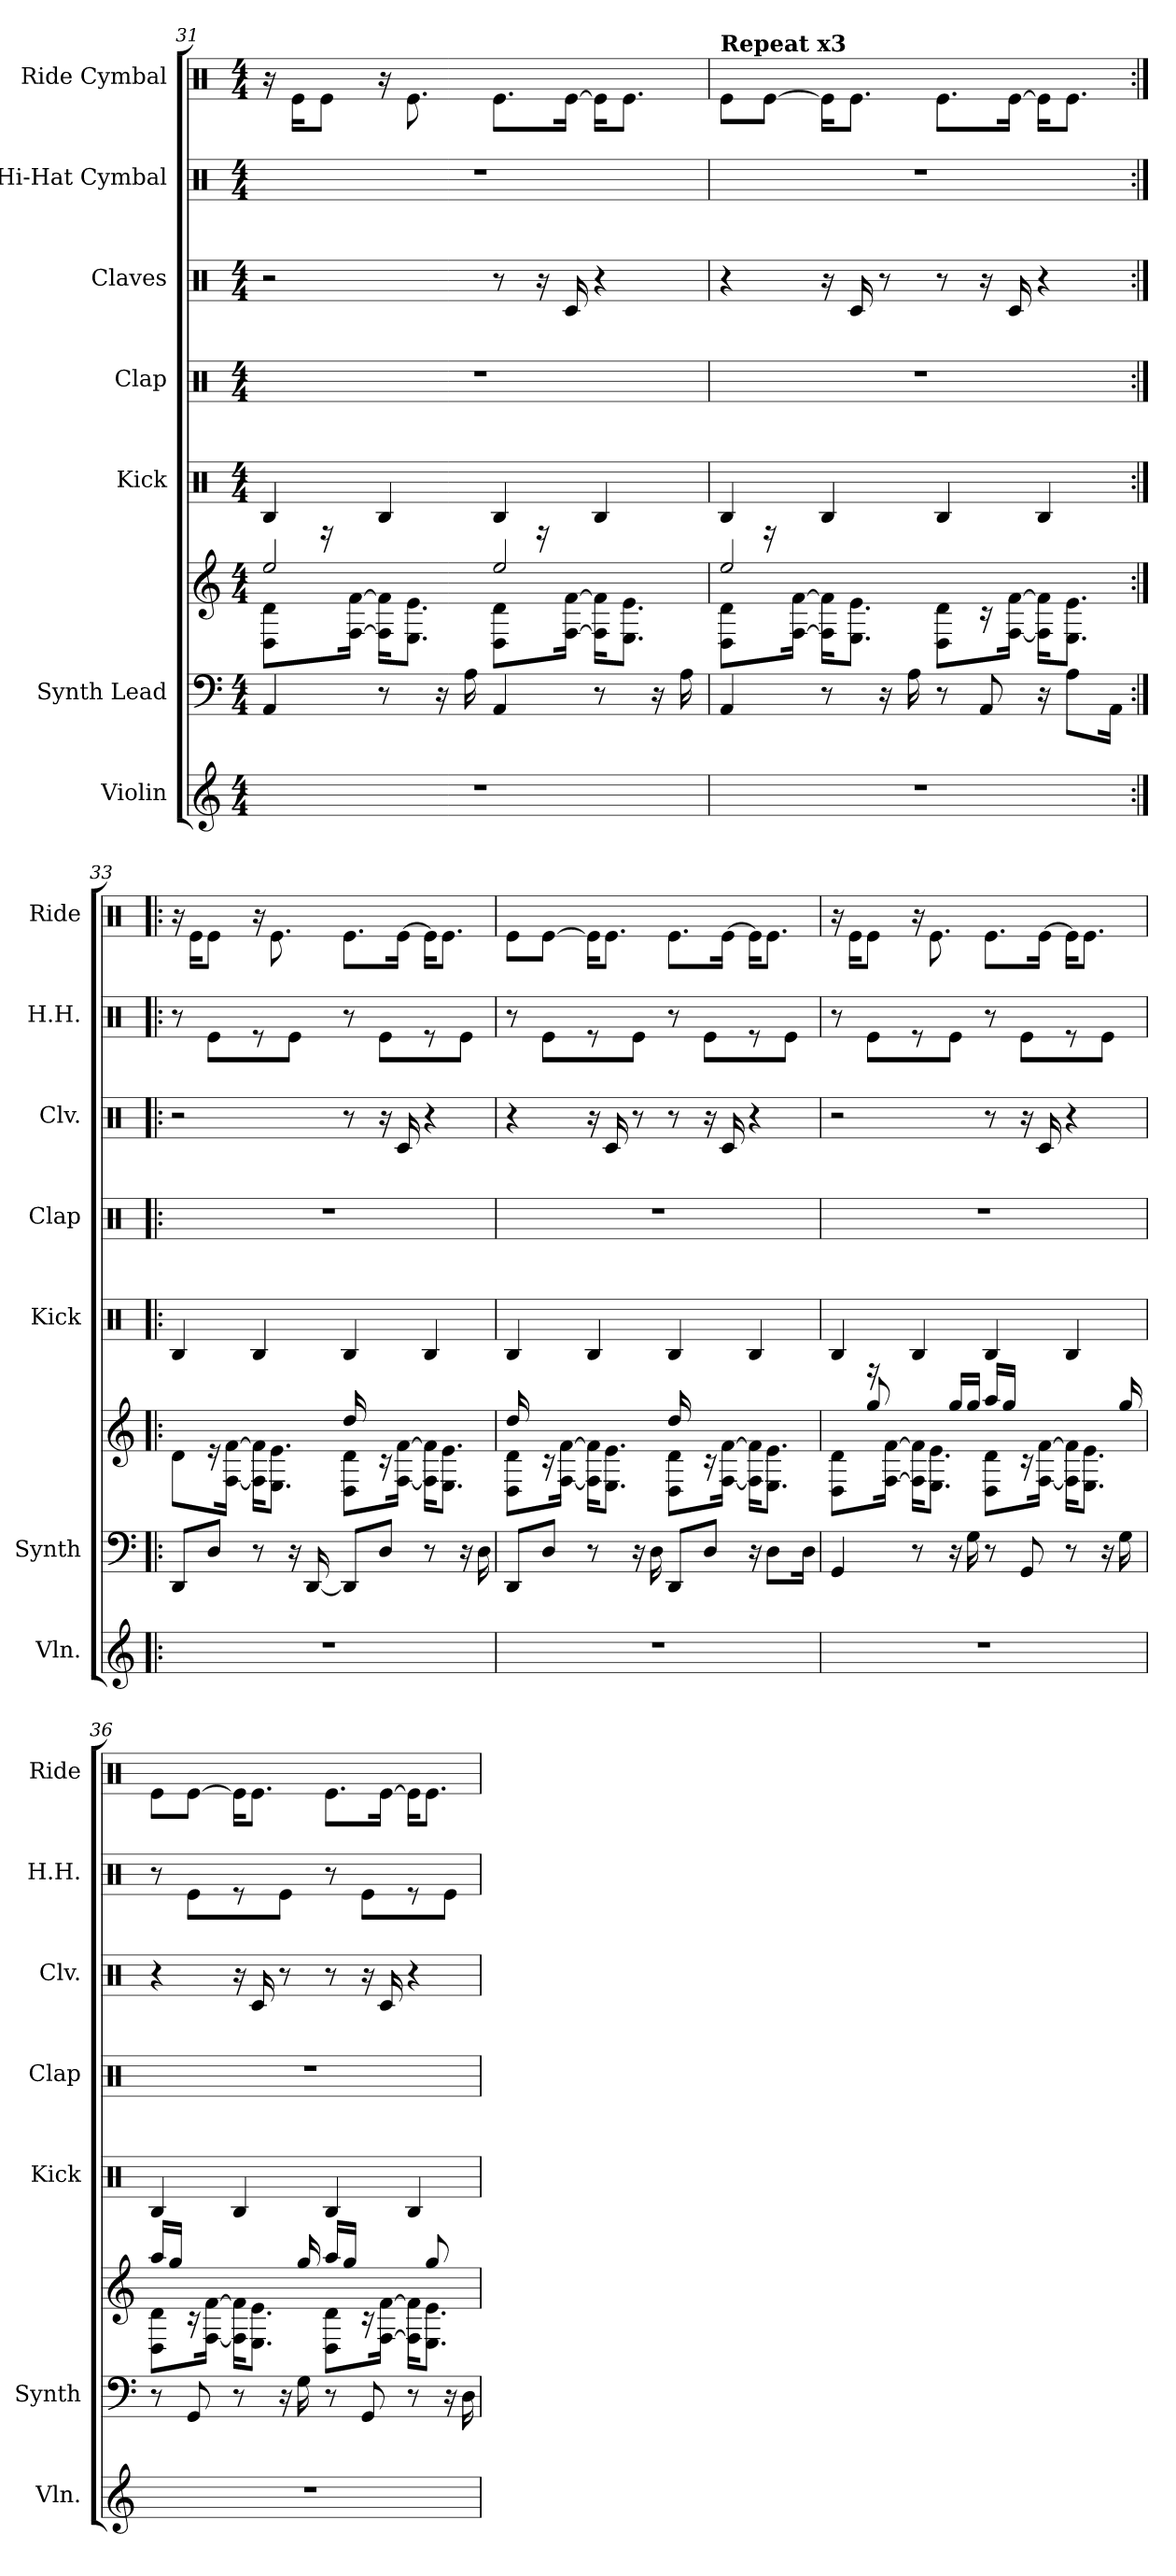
**kern	**kern	**kern	**kern	**kern	**kern	**kern	**kern
*part7	*part6	*part6	*part5	*part4	*part3	*part2	*part1
*staff8	*staff7	*staff6	*staff5	*staff4	*staff3	*staff2	*staff1
*I"Violin	*I"Synth Lead	*	*I"Kick	*I"Clap	*I"Claves	*I"Hi-Hat Cymbal	*I"Ride Cymbal
*I'Vln.	*I'Synth	*	*I'Kick	*I'Clap	*I'Clv.	*I'H.H.	*I'Ride
*clefG2	*clefF4	*clefG2	*clefX	*clefX	*clefX	*clefX	*clefX
*k[]	*k[]	*k[]	*k[]	*k[]	*k[]	*k[]	*k[]
*a:	*a:	*a:	*a:	*a:	*a:	*a:	*a:
*M4/4	*M4/4	*M4/4	*M4/4	*M4/4	*M4/4	*M4/4	*M4/4
=31	=31	=31	=31	=31	=31	=31	=31
*	*	*^	*	*	*	*	*
1r	4AA/	8D\ 8d\L	2ee/	4RB/	1r	2r	1r	16r
.	.	.	.	.	.	.	.	16Re\KL
.	.	16r	.	.	.	.	.	8Re\J
.	.	[<16F\ [<16f\Jk	.	.	.	.	.	.
.	8r	16F\] 16f\]KL	.	4RB/	.	.	.	16r
.	.	8.E\ 8.e\J	.	.	.	.	.	8.Re\
.	16r	.	.	.	.	.	.	.
.	16A\	.	.	.	.	.	.	.
.	4AA/	8D\ 8d\L	2ee/	4RB/	.	8r	.	8.Re\L
.	.	16r	.	.	.	16r	.	.
.	.	[<16F\ [<16f\Jk	.	.	.	16Rc/	.	[16Re\Jk
.	8r	16F\] 16f\]KL	.	4RB/	.	4r	.	16Re\KL]
.	.	8.E\ 8.e\J	.	.	.	.	.	8.Re\J
.	16r	.	.	.	.	.	.	.
.	16A\	.	.	.	.	.	.	.
=32	=32	=32	=32	=32	=32	=32	=32	=32
!	!	!	!	!	!	!	!	!LO:TX:a:B:t=Repeat x3
1r	4AA/	8D\ 8d\L	2ee/	4RB/	1r	4r	1r	8Re\L
.	.	16r	.	.	.	.	.	[8Re\J
.	.	[<16F\ [<16f\Jk	.	.	.	.	.	.
.	8r	16F\] 16f\]KL	.	4RB/	.	16r	.	16Re\KL]
.	.	8.E\ 8.e\J	.	.	.	16Rc/	.	8.Re\J
.	16r	.	.	.	.	8r	.	.
.	16A\	.	.	.	.	.	.	.
.	8r	8D\ 8d\L	2ryy	4RB/	.	8r	.	8.Re\L
.	8AA/	16r	.	.	.	16r	.	.
.	.	[<16F\ [<16f\Jk	.	.	.	16Rc/	.	[16Re\Jk
.	16r	16F\] 16f\]KL	.	4RB/	.	4r	.	16Re\KL]
.	8A\L	8.E\ 8.e\J	.	.	.	.	.	8.Re\J
.	16AA\Jk	.	.	.	.	.	.	.
!!LO:PB:g=z
=33:|!|:	=33:|!|:	=33:|!|:	=33:|!|:	=33:|!|:	=33:|!|:	=33:|!|:	=33:|!|:	=33:|!|:
1r	8DD/L	8d\L	2ryy	4RB/	1r	2r	8r	16r
.	.	.	.	.	.	.	.	16Re\KL
.	8D/J	16r	.	.	.	.	8Re\L	8Re\J
.	.	[<16F\ [<16f\Jk	.	.	.	.	.	.
.	8r	16F\] 16f\]KL	.	4RB/	.	.	8r	16r
.	.	8.E\ 8.e\J	.	.	.	.	.	8.Re\
.	16r	.	.	.	.	.	8Re\J	.
.	[16DD/	.	.	.	.	.	.	.
.	8DD/L]	8D\ 8d\L	16dd/	4RB/	.	8r	8r	8.Re\L
.	.	.	16ryy	.	.	.	.	.
.	8D/J	16r	8ryy	.	.	16r	8Re\L	.
.	.	[<16F\ [<16f\Jk	.	.	.	16Rc/	.	[16Re\Jk
.	8r	16F\] 16f\]KL	4ryy	4RB/	.	4r	8r	16Re\KL]
.	.	8.E\ 8.e\J	.	.	.	.	.	8.Re\J
.	16r	.	.	.	.	.	8Re\J	.
.	16D\	.	.	.	.	.	.	.
=34	=34	=34	=34	=34	=34	=34	=34	=34
1r	8DD/L	8D\ 8d\L	16dd/	4RB/	1r	4r	8r	8Re\L
.	.	.	16ryy	.	.	.	.	.
.	8D/J	16r	8ryy	.	.	.	8Re\L	[8Re\J
.	.	[<16F\ [<16f\Jk	.	.	.	.	.	.
.	8r	16F\] 16f\]KL	4ryy	4RB/	.	16r	8r	16Re\KL]
.	.	8.E\ 8.e\J	.	.	.	16Rc/	.	8.Re\J
.	16r	.	.	.	.	8r	8Re\J	.
.	16D\	.	.	.	.	.	.	.
.	8DD/L	8D\ 8d\L	16dd/	4RB/	.	8r	8r	8.Re\L
.	.	.	16ryy	.	.	.	.	.
.	8D/J	16r	8ryy	.	.	16r	8Re\L	.
.	.	[<16F\ [<16f\Jk	.	.	.	16Rc/	.	[16Re\Jk
.	16r	16F\] 16f\]KL	4ryy	4RB/	.	4r	8r	16Re\KL]
.	8D\L	8.E\ 8.e\J	.	.	.	.	.	8.Re\J
.	.	.	.	.	.	.	8Re\J	.
.	16D\Jk	.	.	.	.	.	.	.
!!LO:LB:g=z
=35	=35	=35	=35	=35	=35	=35	=35	=35
1r	4GG/	8D\ 8d\L	8ryy	4RB/	1r	2r	8r	16r
.	.	.	.	.	.	.	.	16Re\KL
.	.	16r	8gg/	.	.	.	8Re\L	8Re\J
.	.	[<16F\ [<16f\Jk	.	.	.	.	.	.
.	8r	16F\] 16f\]KL	8ryy	4RB/	.	.	8r	16r
.	.	8.E\ 8.e\J	.	.	.	.	.	8.Re\
.	16r	.	16gg/LL	.	.	.	8Re\J	.
.	16G\	.	16gg/JJ	.	.	.	.	.
.	8r	8D\ 8d\L	16aa/LL	4RB/	.	8r	8r	8.Re\L
.	.	.	16gg/JJ	.	.	.	.	.
.	8GG/	16r	8ryy	.	.	16r	8Re\L	.
.	.	[<16F\ [<16f\Jk	.	.	.	16Rc/	.	[16Re\Jk
.	8r	16F\] 16f\]KL	8ryy	4RB/	.	4r	8r	16Re\KL]
.	.	8.E\ 8.e\J	.	.	.	.	.	8.Re\J
.	16r	.	16ryy	.	.	.	8Re\J	.
.	16G\	.	16gg/	.	.	.	.	.
=36	=36	=36	=36	=36	=36	=36	=36	=36
1r	8r	8D\ 8d\L	16aa/LL	4RB/	1r	4r	8r	8Re\L
.	.	.	16gg/JJ	.	.	.	.	.
.	8GG/	16r	8ryy	.	.	.	8Re\L	[8Re\J
.	.	[<16F\ [<16f\Jk	.	.	.	.	.	.
.	8r	16F\] 16f\]KL	8ryy	4RB/	.	16r	8r	16Re\KL]
.	.	8.E\ 8.e\J	.	.	.	16Rc/	.	8.Re\J
.	16r	.	16ryy	.	.	8r	8Re\J	.
.	16G\	.	16gg/	.	.	.	.	.
.	8r	8D\ 8d\L	16aa/LL	4RB/	.	8r	8r	8.Re\L
.	.	.	16gg/JJ	.	.	.	.	.
.	8GG/	16r	8ryy	.	.	16r	8Re\L	.
.	.	[<16F\ [<16f\Jk	.	.	.	16Rc/	.	[16Re\Jk
.	8r	16F\] 16f\]KL	16ryy	4RB/	.	4r	8r	16Re\KL]
.	.	8.E\ 8.e\J	8gg/	.	.	.	.	8.Re\J
.	16r	.	.	.	.	.	8Re\J	.
.	16D\	.	16ryy	.	.	.	.	.
*	*	*v	*v	*	*	*	*	*
=	=	=	=	=	=	=	=
*-	*-	*-	*-	*-	*-	*-	*-
